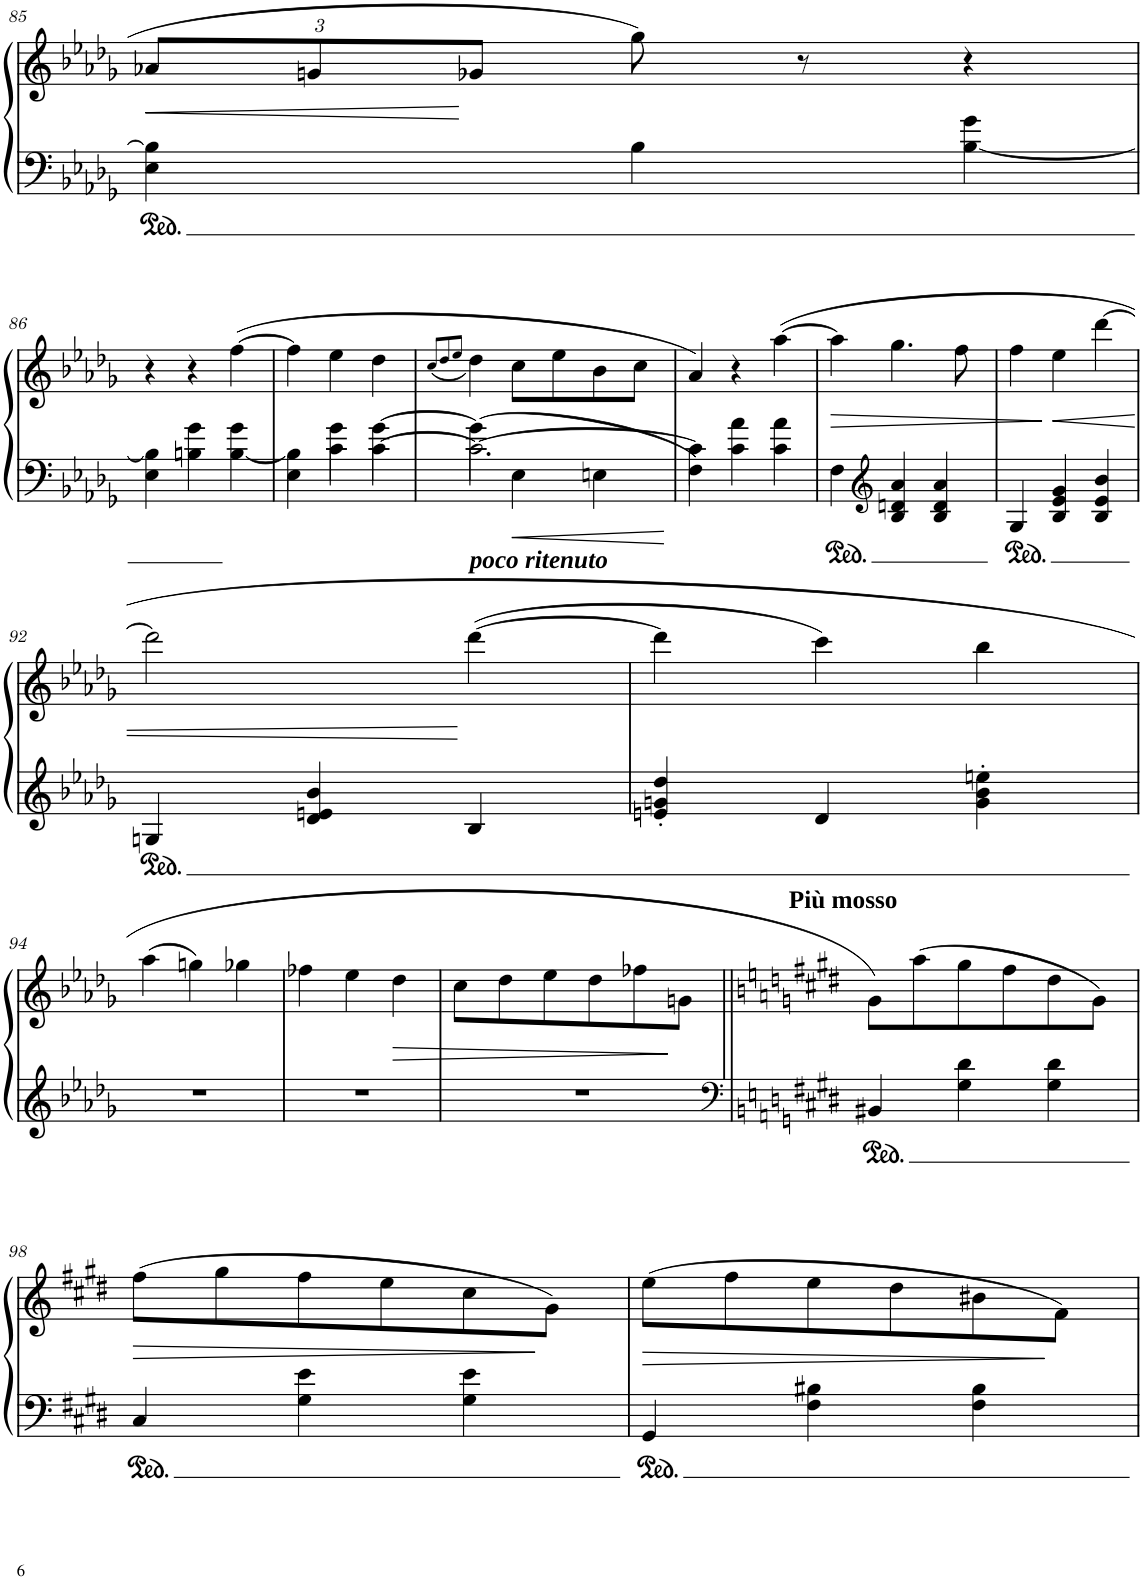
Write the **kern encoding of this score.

**kern	**kern	**dynam
*part1	*part1	*part1
*staff2	*staff1	*staff1/2
*I"Piano	*	*
*I'Pno	*	*
!!LO:PB:g=z
*clefF4	*clefG2	*
*k[b-e-a-d-g-]	*k[b-e-a-d-g-]	*
*M3/4	*M3/4	*
*	*Xbrackettup	*
=85	=85	=85
!	!	!LO:HP:b
4E-\ 4B-\]	12a-X/L	<
.	12gn/	.
.	12g-X/J	[
4B-\	8gg-^\	.
.	8r	.
[4B-\ 4g-\	4r	.
!!LO:LB:g=z
=86	=86	=86
4E-\ 4B-\]	4r	.
4Bn\ 4g-\	4r	.
[4B\ 4g-\	([4ff\	.
=87	=87	=87
*^	*	*
4B\]	4E-\	4ff\]	.
4g-\	4c\	4ee-\	.
[>4g-\	[>4c\	4dd-\	.
=88	=88	=88	=88
.	.	(8qcc/L	.
.	.	8qdd-/	.
.	.	8qee-/J	.
4g-\]	2.c\_	4dd-\)	.
4E-\	.	8cc\L	.
.	.	8ee-\	.
4En\	.	8b-\	.
.	.	8cc\J	.
=89	=89	=89	=89
4F\	4c\]	4a-/)	.
4c\ 4a-\	2ryy	4r	.
4c\ 4a-\	.	(>[4aa-\	.
*v	*v	*	*
=90	=90	=90
!	!	!LO:HP:b
4F\	4aa-\]	>
*clefG2	*	*
4B-/ 4dn/ 4a-/	4.gg-\	.
4B-/ 4d/ 4a-/	.	.
.	8ff\	.
=91	=91	=91
4G-/	4ff\	.
!	!	!LO:HP:n=1:b
4B-/ 4e-/ 4g-/	4ee-\	] <
4B-/ 4e-/ 4b-/	[4ddd-\	.
!!LO:LB:g=z
=92	=92	=92
4Gn/	2ddd-\]	.
4d-/ 4en/ 4b-/	.	.
!	!LO:TX:a:Bi:t=poco ritenuto	!
4B-/	([4ddd-\	[
=93	=93	=93
4en/' 4gn/' 4dd-/'	4ddd-\]	.
4d-/	4ccc\)	.
4g\' 4b-\' 4een\'	4bb-\	.
!!LO:LB:g=z
=94	=94	=94
2.r	(4aa-\	.
.	4ggn\)	.
.	4gg-X\	.
=95	=95	=95
2.r	4ff-X\	.
.	4ee-\	.
!	!	!LO:HP:b
.	4dd-\	>
=96	=96	=96
2.r	8cc\L	.
.	8dd-\	.
.	8ee-\	.
.	8dd-\	.
.	8ff-X\	.
!	!LO:TX:a:B:t=Più mosso	!
.	8gn;<\J	]
=97||	=97||	=97||
*clefF4	*	*
*k[f#c#g#d#]	*k[f#c#g#d#]	*
4BB#X/	8g#\L)	.
.	(8aa\	.
4G#\ 4d#\	8gg#\	.
.	8ff#\	.
4G#\ 4d#\	8dd#\	.
.	8g#\J)	.
!!LO:LB:g=z
=98	=98	=98
!	!	!LO:HP:b
4C#/	(8ff#^\L	>
.	8gg#\	.
4G#\ 4e\	8ff#\	.
.	8ee\	.
4G#\ 4e\	8cc#\	.
.	8g#\J)	]
=99	=99	=99
!	!	!LO:HP:b
4GG#/	(8ee^\L	>
.	8ff#\	.
4F#\ 4B#X\	8ee\	.
.	8dd#\	.
4F#\ 4B#\	8b#X\	.
.	8f#\J)	]
=	=	=
*-	*-	*-
